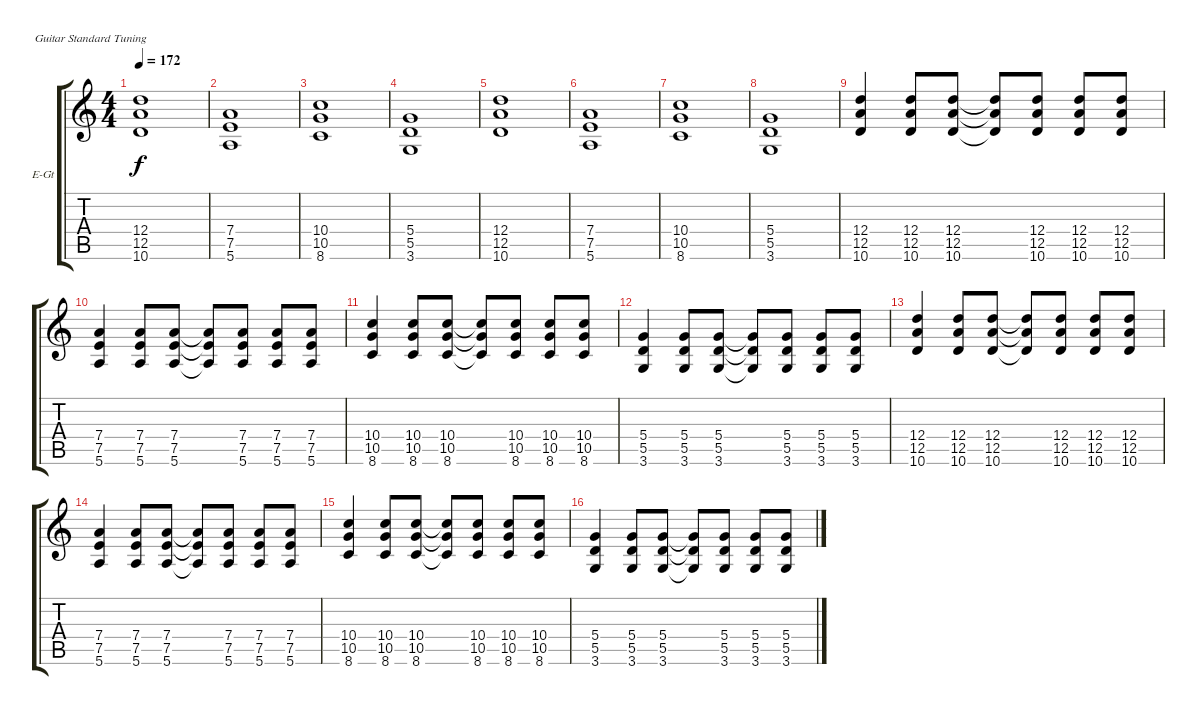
\bracketExtendMode groupsimilarinstruments
\firstSystemTrackNameOrientation horizontal
\otherSystemsTrackNameOrientation horizontal
\track ("Boris Jardel" "E-Gt") {instrument distortionguitar}
\staff {score tabs}
\tuning (E4 B3 G3 D3 A2 E2)
\ts (4 4)
\tempo 172
\clef g2
\ks c
(12.4 12.5 10.6).1{dy f} |
(7.4 7.5 5.6).1 |
(10.4 10.5 8.6).1 |
(5.4 5.5 3.6).1 |
(12.4 12.5 10.6).1 |
(7.4 7.5 5.6).1 |
(10.4 10.5 8.6).1 |
(5.4 5.5 3.6).1 |
(12.4 12.5 10.6).4 (12.4 12.5 10.6).8 (12.4 12.5 10.6).8 (12.4{t} 12.5{t} 10.6{t}).8 (12.4 12.5 10.6).8 (12.4 12.5 10.6).8 (12.4 12.5 10.6).8 |
(7.4 7.5 5.6).4 (7.4 7.5 5.6).8 (7.4 7.5 5.6).8 (7.4{t} 7.5{t} 5.6{t}).8 (7.4 7.5 5.6).8 (7.4 7.5 5.6).8 (7.4 7.5 5.6).8 |
(10.4 10.5 8.6).4 (10.4 10.5 8.6).8 (10.4 10.5 8.6).8 (10.4{t} 10.5{t} 8.6{t}).8 (10.4 10.5 8.6).8 (10.4 10.5 8.6).8 (10.4 10.5 8.6).8 |
(5.4 5.5 3.6).4 (5.4 5.5 3.6).8 (5.4 5.5 3.6).8 (5.4{t} 5.5{t} 3.6{t}).8 (5.4 5.5 3.6).8 (5.4 5.5 3.6).8 (5.4 5.5 3.6).8 |
(12.4 12.5 10.6).4 (12.4 12.5 10.6).8 (12.4 12.5 10.6).8 (12.4{t} 12.5{t} 10.6{t}).8 (12.4 12.5 10.6).8 (12.4 12.5 10.6).8 (12.4 12.5 10.6).8 |
(7.4 7.5 5.6).4 (7.4 7.5 5.6).8 (7.4 7.5 5.6).8 (7.4{t} 7.5{t} 5.6{t}).8 (7.4 7.5 5.6).8 (7.4 7.5 5.6).8 (7.4 7.5 5.6).8 |
(10.4 10.5 8.6).4 (10.4 10.5 8.6).8 (10.4 10.5 8.6).8 (10.4{t} 10.5{t} 8.6{t}).8 (10.4 10.5 8.6).8 (10.4 10.5 8.6).8 (10.4 10.5 8.6).8 |
(5.4 5.5 3.6).4 (5.4 5.5 3.6).8 (5.4 5.5 3.6).8 (5.4{t} 5.5{t} 3.6{t}).8 (5.4 5.5 3.6).8 (5.4 5.5 3.6).8 (5.4 5.5 3.6).8
